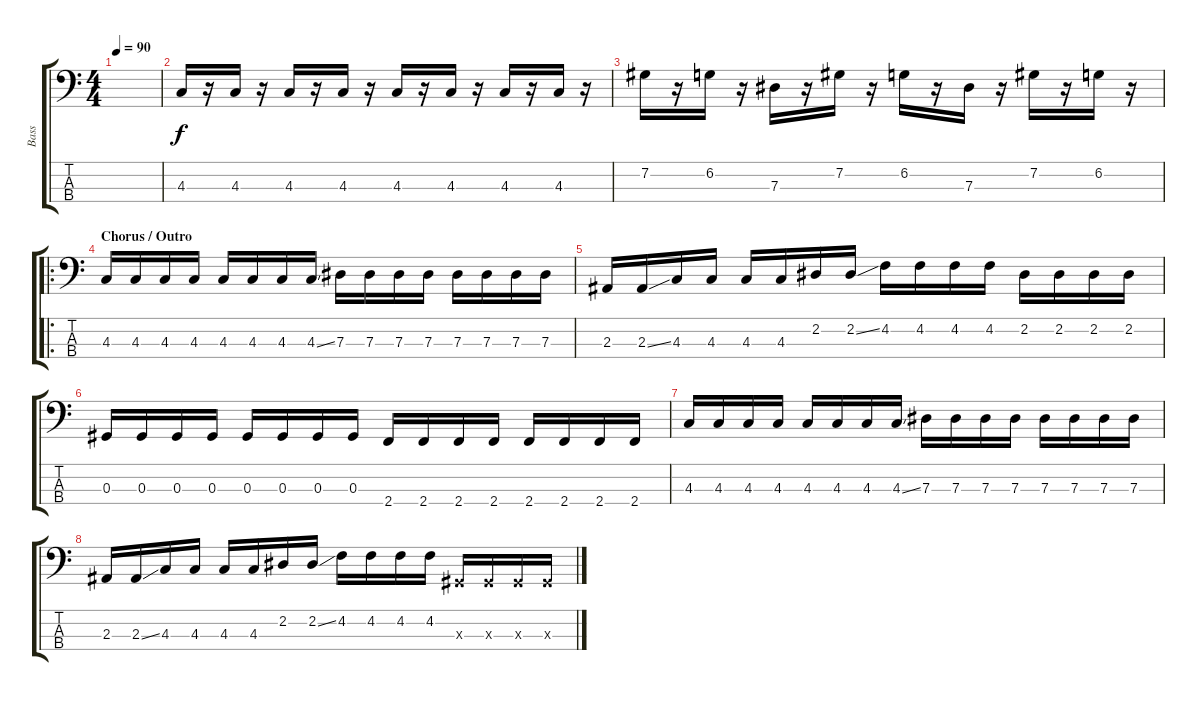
\track ("Bass" "Bass") {instrument electricbassfinger}
\staff {score tabs}
\tuning (Gb2 Db2 Ab1 Eb1) {hide}
\ts (4 4)
\tempo 90
\clef f4
\ks c
|
4.3.16 r.16 4.3.16 r.16 4.3.16 r.16 4.3.16 r.16 4.3.16 r.16 4.3.16 r.16 4.3.16 r.16 4.3.16 r.16 |
7.2.16 r.16 6.2.16 r.16 7.3.16 r.16 7.2.16 r.16 6.2.16 r.16 7.3.16 r.16 7.2.16 r.16 6.2.16 r.16 |
\ro
\section ("" "Chorus / Outro")
4.3.16 4.3.16 4.3.16 4.3.16 4.3.16 4.3.16 4.3.16 4.3{ss}.16 7.3.16 7.3.16 7.3.16 7.3.16 7.3.16 7.3.16 7.3.16 7.3.16 |
2.3.16 2.3{ss}.16 4.3.16 4.3.16 4.3.16 4.3.16 2.2.16 2.2{ss}.16 4.2.16 4.2.16 4.2.16 4.2.16 2.2.16 2.2.16 2.2.16 2.2.16 |
0.3.16 0.3.16 0.3.16 0.3.16 0.3.16 0.3.16 0.3.16 0.3.16 2.4.16 2.4.16 2.4.16 2.4.16 2.4.16 2.4.16 2.4.16 2.4.16 |
4.3.16 4.3.16 4.3.16 4.3.16 4.3.16 4.3.16 4.3.16 4.3{ss}.16 7.3.16 7.3.16 7.3.16 7.3.16 7.3.16 7.3.16 7.3.16 7.3.16 |
2.3.16 2.3{ss}.16 4.3.16 4.3.16 4.3.16 4.3.16 2.2.16 2.2{ss}.16 4.2.16 4.2.16 4.2.16 4.2.16 0.3{x}.16 0.3{x}.16 0.3{x}.16 0.3{x}.16
